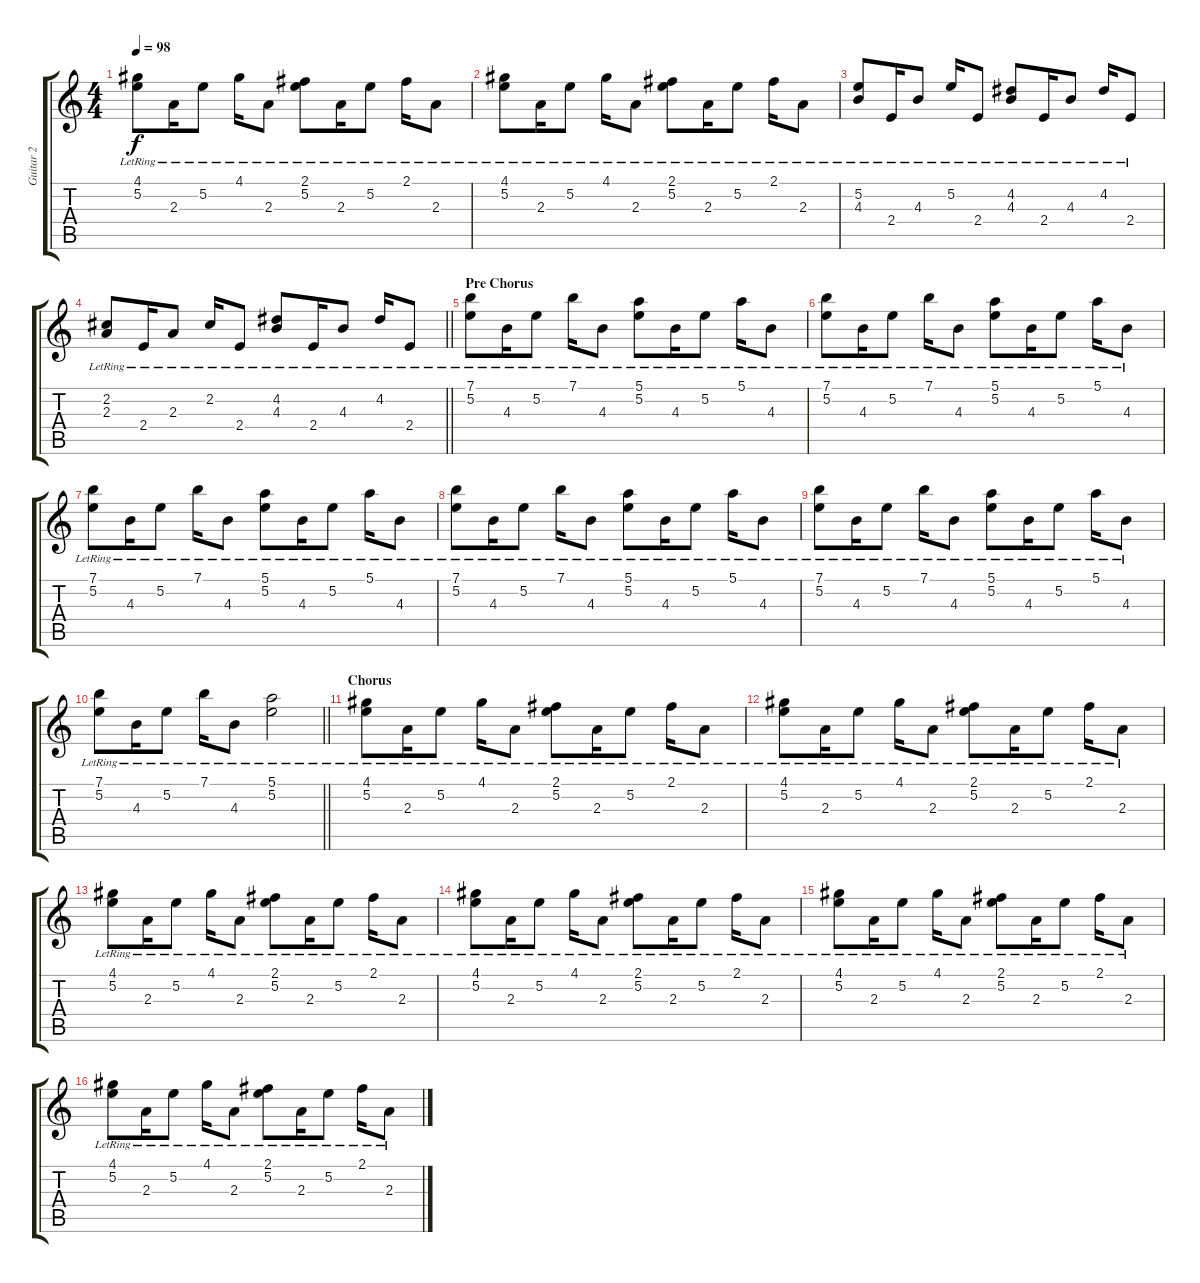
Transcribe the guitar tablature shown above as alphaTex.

\track ("Guitar 2" "Guitar 2") {instrument acousticguitarsteel}
\staff {score tabs}
\tuning (E4 B3 G3 D3 A2 E2) {hide}
\ts (4 4)
\tempo 98
\clef g2
\ks c
(4.1{lr} 5.2{lr}).8{dy f} 2.3{lr}.16 5.2{lr}.8 4.1{lr}.16 2.3{lr}.8 (2.1{lr} 5.2{lr}).8 2.3{lr}.16 5.2{lr}.8 2.1{lr}.16 2.3{lr}.8 |
(4.1{lr} 5.2{lr}).8 2.3{lr}.16 5.2{lr}.8 4.1{lr}.16 2.3{lr}.8 (2.1{lr} 5.2{lr}).8 2.3{lr}.16 5.2{lr}.8 2.1{lr}.16 2.3{lr}.8 |
(5.2{lr} 4.3{lr}).8 2.4{lr}.16 4.3{lr}.8 5.2{lr}.16 2.4{lr}.8 (4.2{lr} 4.3{lr}).8 2.4{lr}.16 4.3{lr}.8 4.2{lr}.16 2.4{lr}.8 |
\barLineRight lightlight
(2.2{lr} 2.3{lr}).8 2.4{lr}.16 2.3{lr}.8 2.2{lr}.16 2.4{lr}.8 (4.2{lr} 4.3{lr}).8 2.4{lr}.16 4.3{lr}.8 4.2{lr}.16 2.4{lr}.8 |
\section ("" "Pre Chorus")
(7.1{lr} 5.2{lr}).8 4.3{lr}.16 5.2{lr}.8 7.1{lr}.16 4.3{lr}.8 (5.1{lr} 5.2{lr}).8 4.3{lr}.16 5.2{lr}.8 5.1{lr}.16 4.3{lr}.8 |
(7.1{lr} 5.2{lr}).8 4.3{lr}.16 5.2{lr}.8 7.1{lr}.16 4.3{lr}.8 (5.1{lr} 5.2{lr}).8 4.3{lr}.16 5.2{lr}.8 5.1{lr}.16 4.3{lr}.8 |
(7.1{lr} 5.2{lr}).8 4.3{lr}.16 5.2{lr}.8 7.1{lr}.16 4.3{lr}.8 (5.1{lr} 5.2{lr}).8 4.3{lr}.16 5.2{lr}.8 5.1{lr}.16 4.3{lr}.8 |
(7.1{lr} 5.2{lr}).8 4.3{lr}.16 5.2{lr}.8 7.1{lr}.16 4.3{lr}.8 (5.1{lr} 5.2{lr}).8 4.3{lr}.16 5.2{lr}.8 5.1{lr}.16 4.3{lr}.8 |
(7.1{lr} 5.2{lr}).8 4.3{lr}.16 5.2{lr}.8 7.1{lr}.16 4.3{lr}.8 (5.1{lr} 5.2{lr}).8 4.3{lr}.16 5.2{lr}.8 5.1{lr}.16 4.3{lr}.8 |
\barLineRight lightlight
(7.1{lr} 5.2{lr}).8 4.3{lr}.16 5.2{lr}.8 7.1{lr}.16 4.3{lr}.8 (5.1{lr} 5.2{lr}).2 |
\section ("" "Chorus")
(4.1{lr} 5.2{lr}).8 2.3{lr}.16 5.2{lr}.8 4.1{lr}.16 2.3{lr}.8 (2.1{lr} 5.2{lr}).8 2.3{lr}.16 5.2{lr}.8 2.1{lr}.16 2.3{lr}.8 |
(4.1{lr} 5.2{lr}).8 2.3{lr}.16 5.2{lr}.8 4.1{lr}.16 2.3{lr}.8 (2.1{lr} 5.2{lr}).8 2.3{lr}.16 5.2{lr}.8 2.1{lr}.16 2.3{lr}.8 |
(4.1{lr} 5.2{lr}).8 2.3{lr}.16 5.2{lr}.8 4.1{lr}.16 2.3{lr}.8 (2.1{lr} 5.2{lr}).8 2.3{lr}.16 5.2{lr}.8 2.1{lr}.16 2.3{lr}.8 |
(4.1{lr} 5.2{lr}).8 2.3{lr}.16 5.2{lr}.8 4.1{lr}.16 2.3{lr}.8 (2.1{lr} 5.2{lr}).8 2.3{lr}.16 5.2{lr}.8 2.1{lr}.16 2.3{lr}.8 |
(4.1{lr} 5.2{lr}).8 2.3{lr}.16 5.2{lr}.8 4.1{lr}.16 2.3{lr}.8 (2.1{lr} 5.2{lr}).8 2.3{lr}.16 5.2{lr}.8 2.1{lr}.16 2.3{lr}.8 |
(4.1{lr} 5.2{lr}).8 2.3{lr}.16 5.2{lr}.8 4.1{lr}.16 2.3{lr}.8 (2.1{lr} 5.2{lr}).8 2.3{lr}.16 5.2{lr}.8 2.1{lr}.16 2.3{lr}.8
